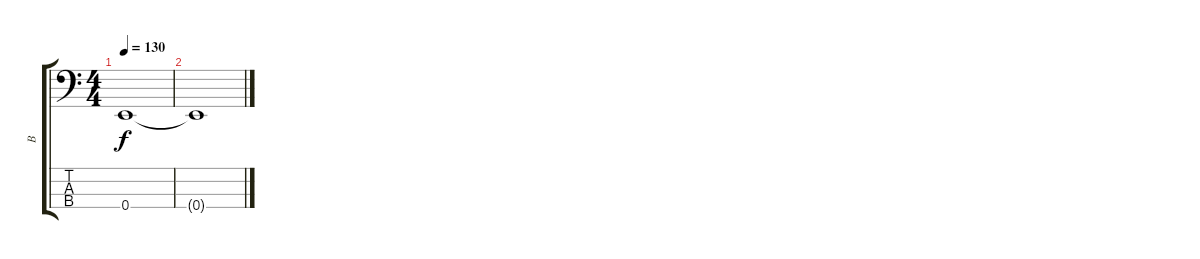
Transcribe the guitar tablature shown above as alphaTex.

\track ("B" "B") {instrument electricbassfinger}
\staff {score tabs}
\tuning (G2 D2 A1 E1) {hide}
\ts (4 4)
\tempo 130
\clef f4
\ks c
0.4.1{dy f} |
0.4{t}.1
